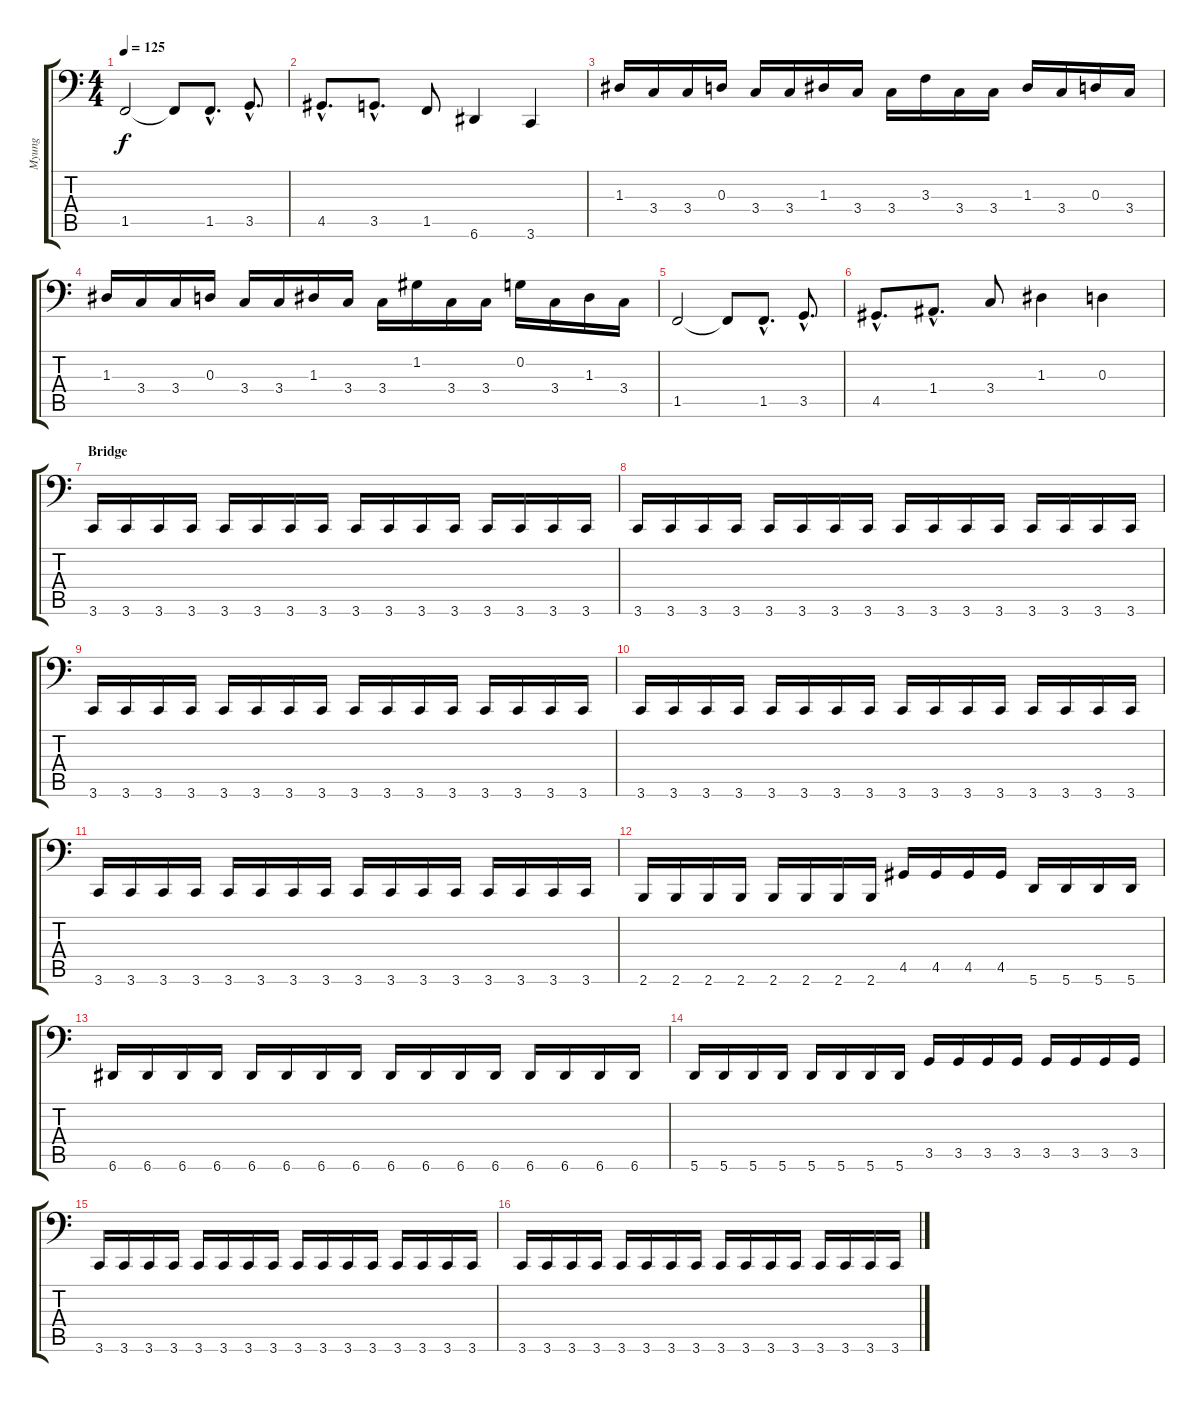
\track ("Myung" "Myung") {instrument electricbassfinger}
\staff {score tabs}
\tuning (C3 G2 D2 A1 E1 A0) {hide}
\ts (4 4)
\tempo 125
\clef f4
\ks c
1.5.2{dy f} 1.5{t}.8 1.5{hac}.8{d} 3.5{hac}.8{d} |
4.5{hac}.8{d} 3.5{hac}.8{d} 1.5.8 6.6.4 3.6.4 |
1.3.16 3.4.16 3.4.16 0.3.16 3.4.16 3.4.16 1.3.16 3.4.16 3.4.16 3.3.16 3.4.16 3.4.16 1.3.16 3.4.16 0.3.16 3.4.16 |
1.3.16 3.4.16 3.4.16 0.3.16 3.4.16 3.4.16 1.3.16 3.4.16 3.4.16 1.2.16 3.4.16 3.4.16 0.2.16 3.4.16 1.3.16 3.4.16 |
1.5.2 1.5{t}.8 1.5{hac}.8{d} 3.5{hac}.8{d} |
4.5{hac}.8{d} 1.4{hac}.8{d} 3.4.8 1.3.4 0.3.4 |
\section ("" "Bridge")
3.6.16 3.6.16 3.6.16 3.6.16 3.6.16 3.6.16 3.6.16 3.6.16 3.6.16 3.6.16 3.6.16 3.6.16 3.6.16 3.6.16 3.6.16 3.6.16 |
3.6.16 3.6.16 3.6.16 3.6.16 3.6.16 3.6.16 3.6.16 3.6.16 3.6.16 3.6.16 3.6.16 3.6.16 3.6.16 3.6.16 3.6.16 3.6.16 |
3.6.16 3.6.16 3.6.16 3.6.16 3.6.16 3.6.16 3.6.16 3.6.16 3.6.16 3.6.16 3.6.16 3.6.16 3.6.16 3.6.16 3.6.16 3.6.16 |
3.6.16 3.6.16 3.6.16 3.6.16 3.6.16 3.6.16 3.6.16 3.6.16 3.6.16 3.6.16 3.6.16 3.6.16 3.6.16 3.6.16 3.6.16 3.6.16 |
3.6.16 3.6.16 3.6.16 3.6.16 3.6.16 3.6.16 3.6.16 3.6.16 3.6.16 3.6.16 3.6.16 3.6.16 3.6.16 3.6.16 3.6.16 3.6.16 |
2.6.16 2.6.16 2.6.16 2.6.16 2.6.16 2.6.16 2.6.16 2.6.16 4.5.16 4.5.16 4.5.16 4.5.16 5.6.16 5.6.16 5.6.16 5.6.16 |
6.6.16 6.6.16 6.6.16 6.6.16 6.6.16 6.6.16 6.6.16 6.6.16 6.6.16 6.6.16 6.6.16 6.6.16 6.6.16 6.6.16 6.6.16 6.6.16 |
5.6.16 5.6.16 5.6.16 5.6.16 5.6.16 5.6.16 5.6.16 5.6.16 3.5.16 3.5.16 3.5.16 3.5.16 3.5.16 3.5.16 3.5.16 3.5.16 |
3.6.16 3.6.16 3.6.16 3.6.16 3.6.16 3.6.16 3.6.16 3.6.16 3.6.16 3.6.16 3.6.16 3.6.16 3.6.16 3.6.16 3.6.16 3.6.16 |
3.6.16 3.6.16 3.6.16 3.6.16 3.6.16 3.6.16 3.6.16 3.6.16 3.6.16 3.6.16 3.6.16 3.6.16 3.6.16 3.6.16 3.6.16 3.6.16
